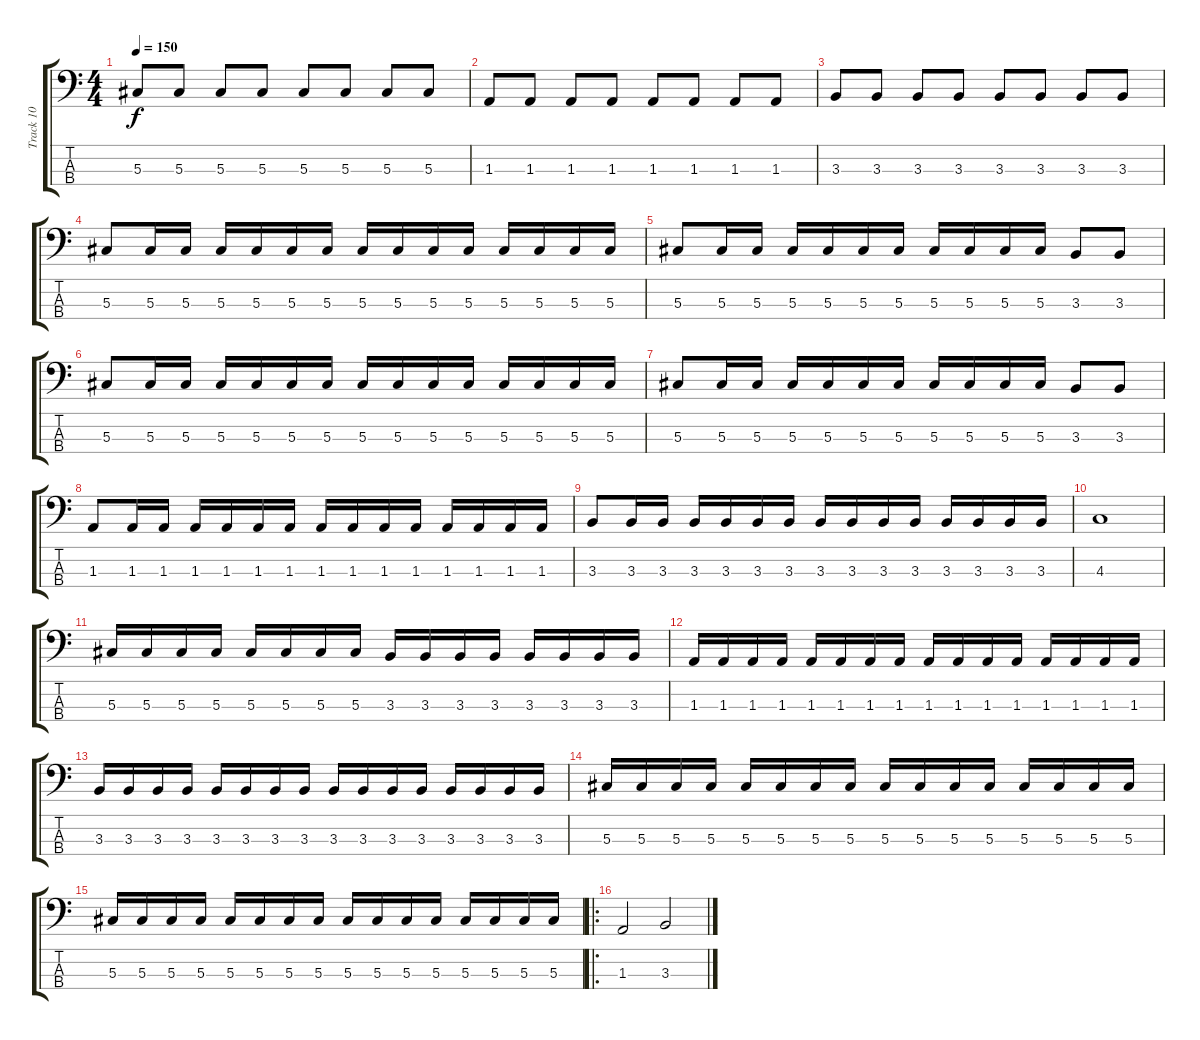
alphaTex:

\track ("Track 10" "Track 10") {instrument electricbassfinger}
\staff {score tabs}
\tuning (Gb2 Db2 Ab1 Eb1) {hide}
\ts (4 4)
\tempo 150
\clef f4
\ks c
5.3.8{dy f} 5.3.8 5.3.8 5.3.8 5.3.8 5.3.8 5.3.8 5.3.8 |
1.3.8 1.3.8 1.3.8 1.3.8 1.3.8 1.3.8 1.3.8 1.3.8 |
3.3.8 3.3.8 3.3.8 3.3.8 3.3.8 3.3.8 3.3.8 3.3.8 |
5.3.8 5.3.16 5.3.16 5.3.16 5.3.16 5.3.16 5.3.16 5.3.16 5.3.16 5.3.16 5.3.16 5.3.16 5.3.16 5.3.16 5.3.16 |
5.3.8 5.3.16 5.3.16 5.3.16 5.3.16 5.3.16 5.3.16 5.3.16 5.3.16 5.3.16 5.3.16 3.3.8 3.3.8 |
5.3.8 5.3.16 5.3.16 5.3.16 5.3.16 5.3.16 5.3.16 5.3.16 5.3.16 5.3.16 5.3.16 5.3.16 5.3.16 5.3.16 5.3.16 |
5.3.8 5.3.16 5.3.16 5.3.16 5.3.16 5.3.16 5.3.16 5.3.16 5.3.16 5.3.16 5.3.16 3.3.8 3.3.8 |
1.3.8 1.3.16 1.3.16 1.3.16 1.3.16 1.3.16 1.3.16 1.3.16 1.3.16 1.3.16 1.3.16 1.3.16 1.3.16 1.3.16 1.3.16 |
3.3.8 3.3.16 3.3.16 3.3.16 3.3.16 3.3.16 3.3.16 3.3.16 3.3.16 3.3.16 3.3.16 3.3.16 3.3.16 3.3.16 3.3.16 |
4.3.1 |
5.3.16 5.3.16 5.3.16 5.3.16 5.3.16 5.3.16 5.3.16 5.3.16 3.3.16 3.3.16 3.3.16 3.3.16 3.3.16 3.3.16 3.3.16 3.3.16 |
1.3.16 1.3.16 1.3.16 1.3.16 1.3.16 1.3.16 1.3.16 1.3.16 1.3.16 1.3.16 1.3.16 1.3.16 1.3.16 1.3.16 1.3.16 1.3.16 |
3.3.16 3.3.16 3.3.16 3.3.16 3.3.16 3.3.16 3.3.16 3.3.16 3.3.16 3.3.16 3.3.16 3.3.16 3.3.16 3.3.16 3.3.16 3.3.16 |
5.3.16 5.3.16 5.3.16 5.3.16 5.3.16 5.3.16 5.3.16 5.3.16 5.3.16 5.3.16 5.3.16 5.3.16 5.3.16 5.3.16 5.3.16 5.3.16 |
5.3.16 5.3.16 5.3.16 5.3.16 5.3.16 5.3.16 5.3.16 5.3.16 5.3.16 5.3.16 5.3.16 5.3.16 5.3.16 5.3.16 5.3.16 5.3.16 |
\ro
1.3.2 3.3.2
